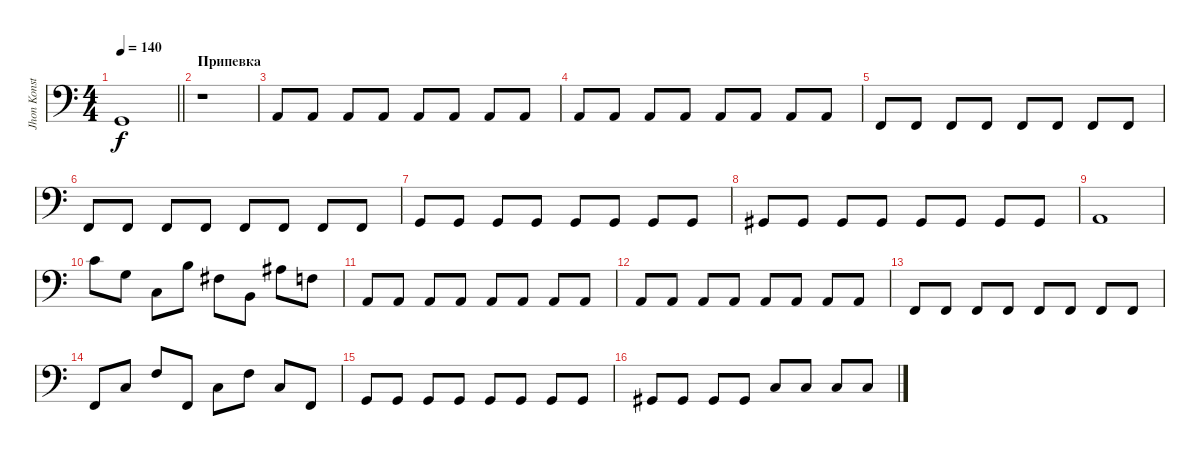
\track ("Jhon Konstantine" "Jhon Konst") {instrument electricbasspick}
\staff {score}
\tuning (G2 D2 A1 E1) {hide}
\ts (4 4)
\tempo 140
\clef f4
\barLineRight lightlight
\ks c
3.4.1{dy f} |
\section ("" "Припевка")
r.1 |
5.4.8 5.4.8 5.4.8 5.4.8 5.4.8 5.4.8 5.4.8 5.4.8 |
5.4.8 5.4.8 5.4.8 5.4.8 5.4.8 5.4.8 5.4.8 5.4.8 |
1.4.8 1.4.8 1.4.8 1.4.8 1.4.8 1.4.8 1.4.8 1.4.8 |
1.4.8 1.4.8 1.4.8 1.4.8 1.4.8 1.4.8 1.4.8 1.4.8 |
3.4.8 3.4.8 3.4.8 3.4.8 3.4.8 3.4.8 3.4.8 3.4.8 |
4.4.8 4.4.8 4.4.8 4.4.8 4.4.8 4.4.8 4.4.8 4.4.8 |
5.4.1 |
10.2.8 10.3.8 8.4.8 9.2.8 9.3.8 7.4.8 8.2.8 8.3.8 |
5.4.8 5.4.8 5.4.8 5.4.8 5.4.8 5.4.8 5.4.8 5.4.8 |
5.4.8 5.4.8 5.4.8 5.4.8 5.4.8 5.4.8 5.4.8 5.4.8 |
1.4.8 1.4.8 1.4.8 1.4.8 1.4.8 1.4.8 1.4.8 1.4.8 |
1.4.8 3.3.8 3.2.8 1.4.8 3.3.8 3.2.8 3.3.8 1.4.8 |
3.4.8 3.4.8 3.4.8 3.4.8 3.4.8 3.4.8 3.4.8 3.4.8 |
4.4.8 4.4.8 4.4.8 4.4.8 8.4.8 8.4.8 8.4.8 8.4.8
